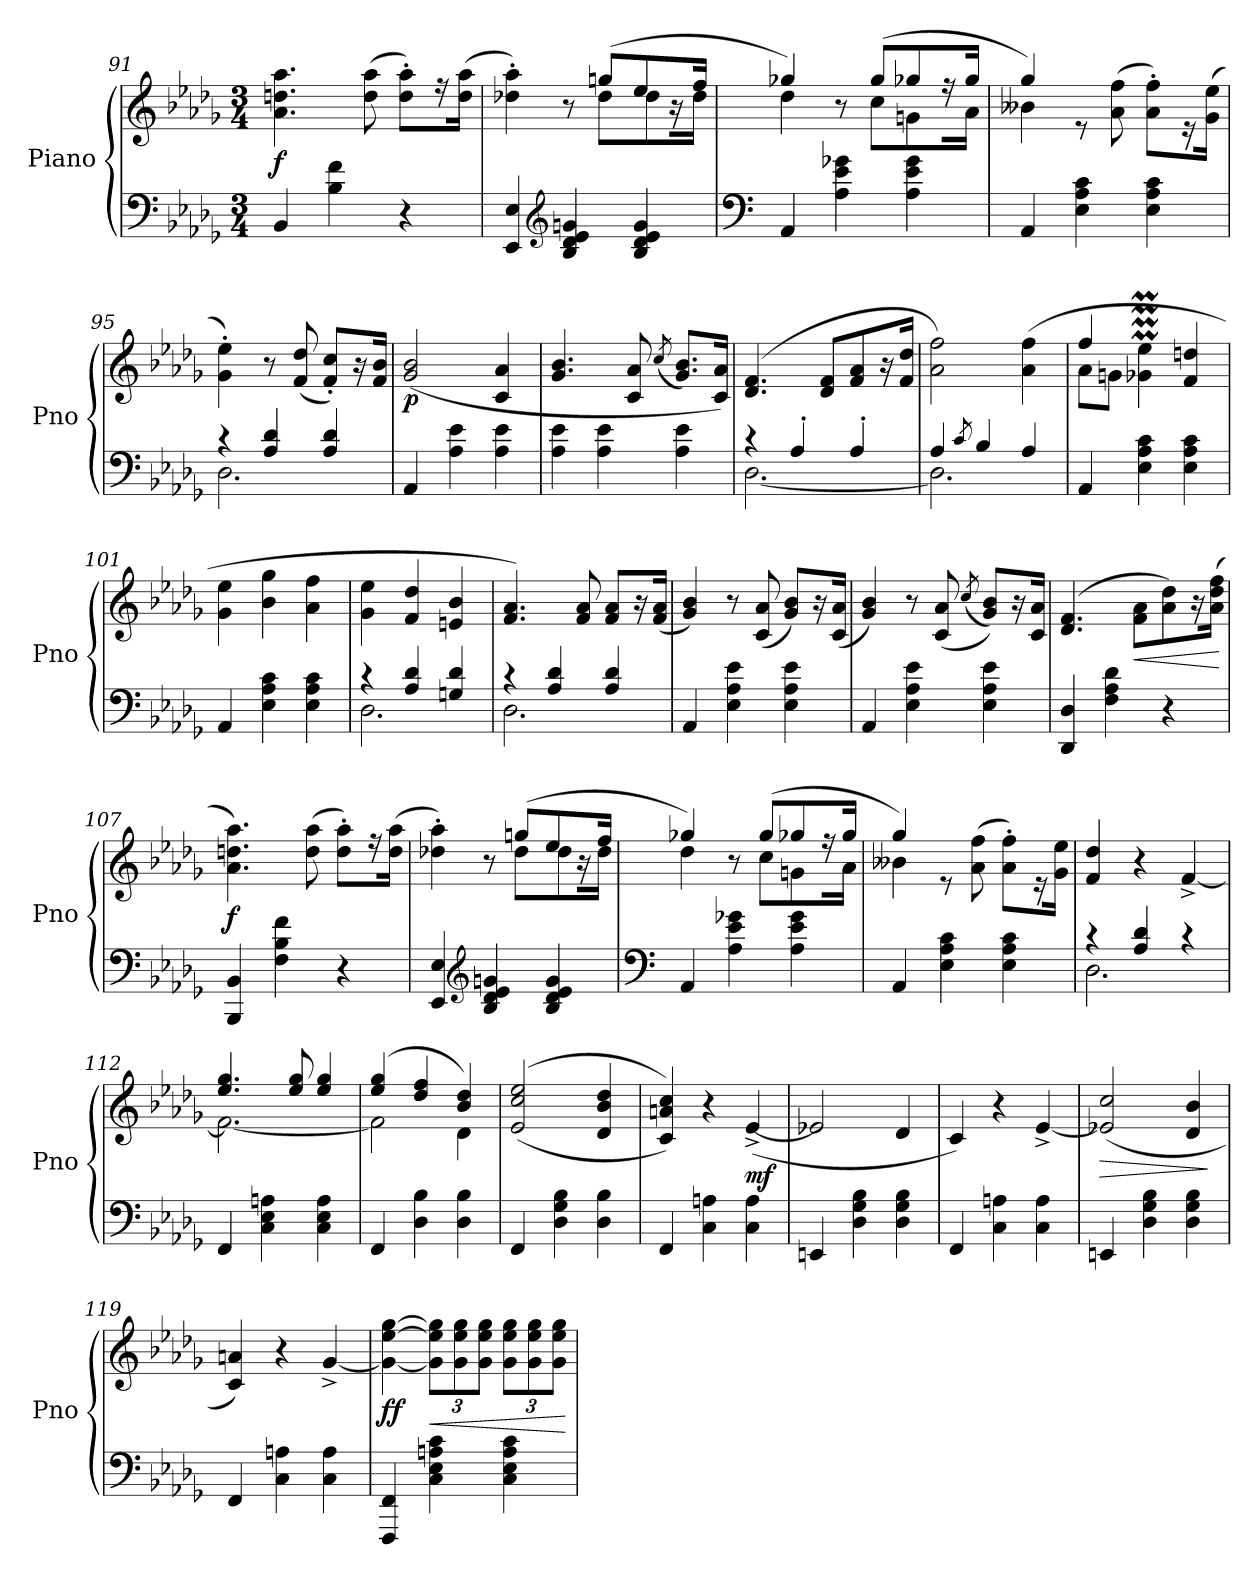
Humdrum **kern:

**kern	**kern	**dynam
*part1	*part1	*part1
*staff2	*staff1	*staff1/2
*I"Piano	*	*
*I'Pno	*	*
*clefF4	*clefG2	*
*k[b-e-a-d-g-]	*k[b-e-a-d-g-]	*
*M3/4	*M3/4	*
=91	=91	=91
!	!	!LO:DY:b
4BB-/	4.a-\ 4.ddn\ 4.aa-\	f
4B-\ 4f\	.	.
.	(8dd\ 8aa-\	.
4r	8dd\' 8aa-\'L)	.
.	16r	.
.	(16dd\ 16aa-\Jk	.
=92	=92	=92
*	*^	*
4EE-/ 4E-/	4dd-X\' 4aa-\')	4ryy	.
*clefG2	*	*	*
4B-/ 4d-/ 4e-/ 4gn/	8r	8rddyy	.
.	(8ggn/L	8dd-\L	.
4B-/ 4d-/ 4e-/ 4g/	8ee-/	8dd-\	.
.	16r	16rddyy	.
.	16ff/Jk	16dd-\Jk	.
!!LO:LB:g=z	!!
=93	=93	=93	=93
*clefF4	*	*	*
4AA-/	4gg-X/)	4dd-\	.
4A-\ 4e-\ 4g-X\	8r	8ryy	.
.	(8gg-/L	8cc\L	.
4A-\ 4e-\ 4g-\	8gg-X/	8gn\	.
.	16r	16rddyy	.
.	16gg-/Jk	16a-\Jk	.
=94	=94	=94	=94
4AA-/	4gg-/)	4b--X\	.
4E-\ 4A-\ 4c\	8re	2ryy	.
.	(>8a-\ 8ff\	.	.
4E-\ 4A-\ 4c\	8a-\' 8ff\'L)	.	.
.	16re	.	.
.	(>16g-\ 16ee-\Jk	.	.
*	*v	*v	*
=95	=95	=95
*^	*	*
4r	2.D-\	4g-\' 4ee-\')	.
4A-/ 4d-/	.	8r	.
.	.	(8f/ 8dd-/	.
4A-/ 4d-/	.	8f/' 8cc/'L)	.
.	.	16r	.
.	.	16f/ 16b-/Jk	.
*v	*v	*	*
=96	=96	=96
!	!	!LO:DY:b
4AA-/	(2g-/ 2b-/	p
4A-\ 4e-\	.	.
4A-\ 4e-\	4c/ 4a-/	.
=97	=97	=97
4A-\ 4e-\	4.g-/ 4.b-/	.
4A-\ 4e-\	.	.
.	8c/ 8a-/	.
.	(8qcc/	.
4A-\ 4e-\	8.g-/ 8.b-/L)	.
.	16c/ 16a-/Jk)	.
=98	=98	=98
*^	*	*
4r	[2.D-\	(>4.d-/ 4.f/	.
4A-'/	.	.	.
.	.	8d-/ 8f/L	.
4A-'/	.	8f/ 8a-/	.
.	.	16r	.
.	.	16f/ 16dd-/Jk	.
=99	=99	=99	=99
4A-/	2.D-\]	2a-\ 2ff\)	.
8qc/	.	.	.
4B-/	.	.	.
4A-/	.	(4a-\ 4ff\	.
*v	*v	*	*
!!LO:LB:g=z
=100	=100	=100
*	*^	*
4AA-/	4ff/	8a-\L	.
.	.	8gn\J	.
4E-\ 4A-\ 4c\	4g-X\M 4ee-\M	2ryy	.
4E-\ 4A-\ 4c\	4f/ 4ddn/	.	.
*	*v	*v	*
=101	=101	=101
4AA-/	4g-\ 4ee-\	.
4E-\ 4A-\ 4c\	4b-\ 4gg-\	.
4E-\ 4A-\ 4c\	4a-\ 4ff\	.
=102	=102	=102
*^	*	*
4r	2.D-\	4g-\ 4ee-\	.
4A-/ 4d-/	.	4f/ 4dd-/	.
4Gn/ 4d-/	.	4en/ 4b-/	.
=103	=103	=103	=103
4r	2.D-\	4.f/ 4.a-/)	.
4A-/ 4d-/	.	.	.
.	.	8f/ 8a-/	.
4A-/ 4d-/	.	8f/ 8a-/L	.
.	.	16r	.
.	.	(16f/ 16a-/Jk	.
*v	*v	*	*
=104	=104	=104
4AA-/	4g-/ 4b-/)	.
4E-\ 4A-\ 4e-\	8r	.
.	(8c/ 8a-/	.
4E-\ 4A-\ 4e-\	8g-/ 8b-/L)	.
.	16r	.
.	(16c/ 16a-/Jk	.
=105	=105	=105
4AA-/	4g-/ 4b-/)	.
4E-\ 4A-\ 4e-\	8r	.
.	(8c/ 8a-/	.
.	(8qcc/	.
4E-\ 4A-\ 4e-\	8g-/ 8b-/L))	.
.	16r	.
.	16c/ 16a-/Jk	.
=106	=106	=106
4DD-/ 4D-/	(4.d-/ 4.f/	.
4F\ 4A-\ 4d-\	.	.
!	!	!LO:HP:b
.	8f\ 8a-\L	<
4r	8a-\ 8dd-\)	.
.	16r	.
.	(16a-\ 16dd-\ 16ff\Jk	.
.	.	[
!!LO:LB:g=z
=107	=107	=107
!	!	!LO:DY:b
4BBB-/ 4BB-/	4.a-\ 4.ddn\ 4.aa-\)	f
4F\ 4B-\ 4f\	.	.
.	(8dd\ 8aa-\	.
4r	8dd\' 8aa-\'L)	.
.	16r	.
.	(16dd\ 16aa-\Jk	.
=108	=108	=108
*	*^	*
4EE-/ 4E-/	4dd-X\' 4aa-\')	4ryy	.
*clefG2	*	*	*
4B-/ 4d-/ 4e-/ 4gn/	8r	8rddyy	.
.	(8ggn/L	8dd-\L	.
4B-/ 4d-/ 4e-/ 4g/	8ee-/	8dd-\	.
.	16r	16rddyy	.
.	16ff/Jk	16dd-\Jk	.
=109	=109	=109	=109
*clefF4	*	*	*
4AA-/	4gg-X/)	4dd-\	.
4A-\ 4e-\ 4g-X\	8r	8ryy	.
.	(8gg-/L	8cc\L	.
4A-\ 4e-\ 4g-\	8gg-X/	8gn\	.
.	16r	16rddyy	.
.	16gg-/Jk	16a-\Jk	.
=110	=110	=110	=110
4AA-/	4gg-/)	4b--X\	.
4E-\ 4A-\ 4c\	8re	2ryy	.
.	(>8a-\ 8ff\	.	.
4E-\ 4A-\ 4c\	8a-\' 8ff\'L)	.	.
.	16re	.	.
.	16g-\ 16ee-\Jk	.	.
*	*v	*v	*
=111	=111	=111
*^	*	*
4r	2.D-\	4f/ 4dd-/	.
4A-/ 4d-/	.	4r	.
4r	.	[4f^/	.
*v	*v	*	*
=112	=112	=112
*	*^	*
4FF/	4.ee-/ 4.gg-/	2.f\_	.
4C\ 4E-\ 4An\	.	.	.
.	8ee-/ 8gg-/	.	.
4C\ 4E-\ 4A\	4ee-/ 4gg-/	.	.
=113	=113	=113	=113
4FF/	(4ee-/ 4gg-/	2f\]	.
4D-\ 4B-\	4dd-/ 4ff/	.	.
4D-\ 4B-\	4b-/ 4dd-/)	4d-\	.
*	*v	*v	*
!!LO:PB:g=z
=114	=114	=114
4FF/	(>(2e-/ 2cc/ 2ee-/	.
4D-\ 4G-\ 4B-\	.	.
4D-\ 4B-\	4d-/ 4b-/ 4dd-/	.
=115	=115	=115
4FF/	4c/ 4an/ 4cc/))	.
4C\ 4An\	4r	.
!	!	!LO:DY:b
4C\ 4A\	([4e-^/	mf
=116	=116	=116
4EEn/	2e-X/]	.
4D-\ 4G-\ 4B-\	.	.
4D-\ 4G-\ 4B-\	4d-/	.
=117	=117	=117
4FF/	4c/)	.
4C\ 4An\	4r	.
4C\ 4A\	[4e-^/	.
=118	=118	=118
!	!	!LO:HP:b
4EEn/	(2e-X/] 2cc/	>
4D-\ 4G-\ 4B-\	.	.
4D-\ 4G-\ 4B-\	4d-/ 4b-/	.
.	.	]
=119	=119	=119
4FF/	4c/ 4an/)	.
4C\ 4An\	4r	.
4C\ 4A\	[4g-^/	.
=120	=120	=120
!	!	!LO:DY:b
4FFF/ 4FF/	4g-\_ [4ee-\ [4gg-\	ff
*	*Xbrackettup	*
!	!	!LO:HP:b
4C\ 4E-\ 4An\ 4c\	12g-\] 12ee-\] 12gg-\]L	<
.	12g-\ 12ee-\ 12gg-\	.
.	12g-\ 12ee-\ 12gg-\J	.
4C\ 4E-\ 4A\ 4c\	12g-\ 12ee-\ 12gg-\L	.
.	12g-\ 12ee-\ 12gg-\	.
.	12g-\ 12ee-\ 12gg-\J	.
.	.	[
=	=	=
*-	*-	*-
